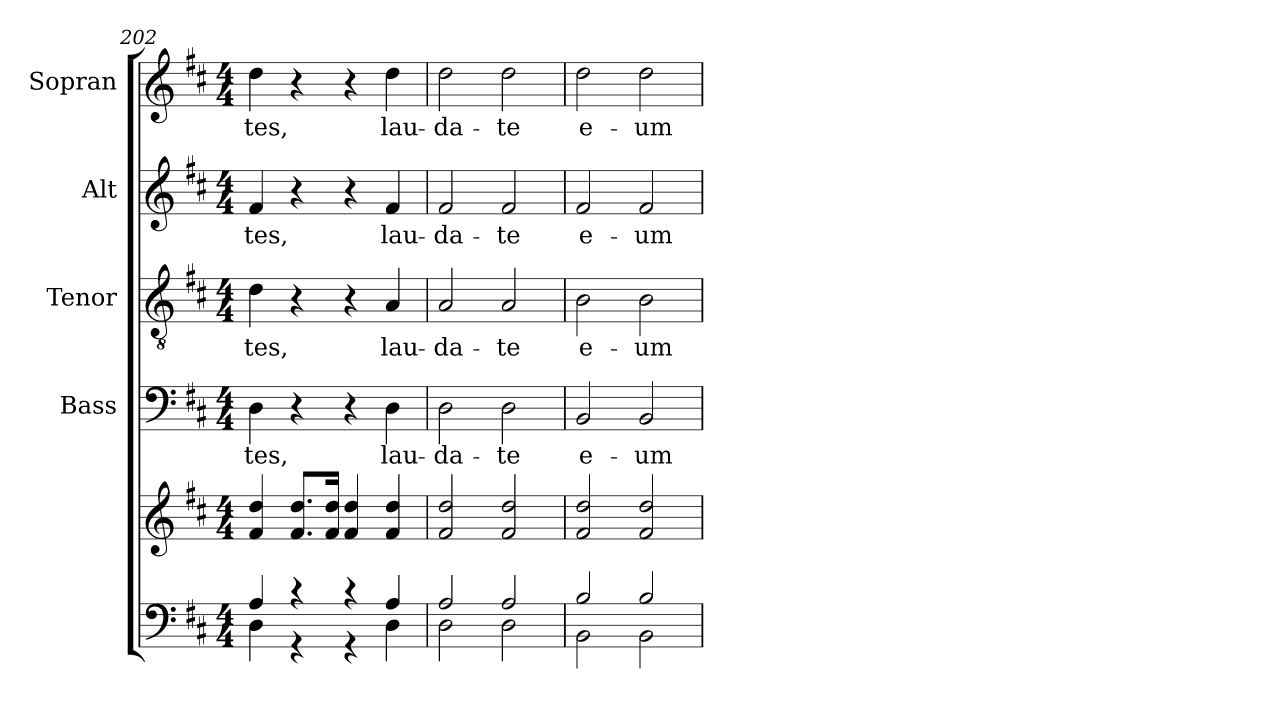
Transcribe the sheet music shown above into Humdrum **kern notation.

**kern	**kern	**kern	**text	**kern	**text	**kern	**text	**kern	**text
*part5	*part5	*part4	*part4	*part3	*part3	*part2	*part2	*part1	*part1
*staff6	*staff5	*staff4	*staff4	*staff3	*staff3	*staff2	*staff2	*staff1	*staff1
*	*	*I"Bass	*	*I"Tenor	*	*I"Alt	*	*I"Sopran	*
*	*	*I'B	*	*I'T	*	*I'A	*	*I'S	*
*clefF4	*clefG2	*clefF4	*	*clefGv2	*	*clefG2	*	*clefG2	*
*k[f#c#]	*k[f#c#]	*k[f#c#]	*	*k[f#c#]	*	*k[f#c#]	*	*k[f#c#]	*
*D:	*D:	*D:	*	*D:	*	*D:	*	*D:	*
*M4/4	*M4/4	*M4/4	*	*M4/4	*	*M4/4	*	*M4/4	*
=202	=202	=202	=202	=202	=202	=202	=202	=202	=202
*^	*	*	*	*	*	*	*	*	*
!	!	!	!	!LO:LY:b	!	!LO:LY:b	!	!LO:LY:b	!	!LO:LY:b
4A/	4D\	4f#/ 4dd/	4D\	-tes,	4d\	-tes,	4f#/	-tes,	4dd\	-tes,
4r	4r	8.f#/ 8.dd/L	4r	.	4r	.	4r	.	4r	.
.	.	16f#/ 16dd/Jk	.	.	.	.	.	.	.	.
4r	4r	4f#/ 4dd/	4r	.	4r	.	4r	.	4r	.
!	!	!	!	!LO:LY:b	!	!LO:LY:b	!	!LO:LY:b	!	!LO:LY:b
4A/	4D\	4f#/ 4dd/	4D\	lau-	4A/	lau-	4f#/	lau-	4dd\	lau-
=203	=203	=203	=203	=203	=203	=203	=203	=203	=203	=203
!	!	!	!	!LO:LY:b	!	!LO:LY:b	!	!LO:LY:b	!	!LO:LY:b
2A/	2D\	2f#/ 2dd/	2D\	-da-	2A/	-da-	2f#/	-da-	2dd\	-da-
!	!	!	!	!LO:LY:b	!	!LO:LY:b	!	!LO:LY:b	!	!LO:LY:b
2A/	2D\	2f#/ 2dd/	2D\	-te	2A/	-te	2f#/	-te	2dd\	-te
=204	=204	=204	=204	=204	=204	=204	=204	=204	=204	=204
!	!	!	!	!LO:LY:b	!	!LO:LY:b	!	!LO:LY:b	!	!LO:LY:b
2B/	2BB\	2f#/ 2dd/	2BB/	e-	2B\	e-	2f#/	e-	2dd\	e-
!	!	!	!	!LO:LY:b	!	!LO:LY:b	!	!LO:LY:b	!	!LO:LY:b
2B/	2BB\	2f#/ 2dd/	2BB/	-um	2B\	-um	2f#/	-um	2dd\	-um
*v	*v	*	*	*	*	*	*	*	*	*
=	=	=	=	=	=	=	=	=	=
*-	*-	*-	*-	*-	*-	*-	*-	*-	*-
